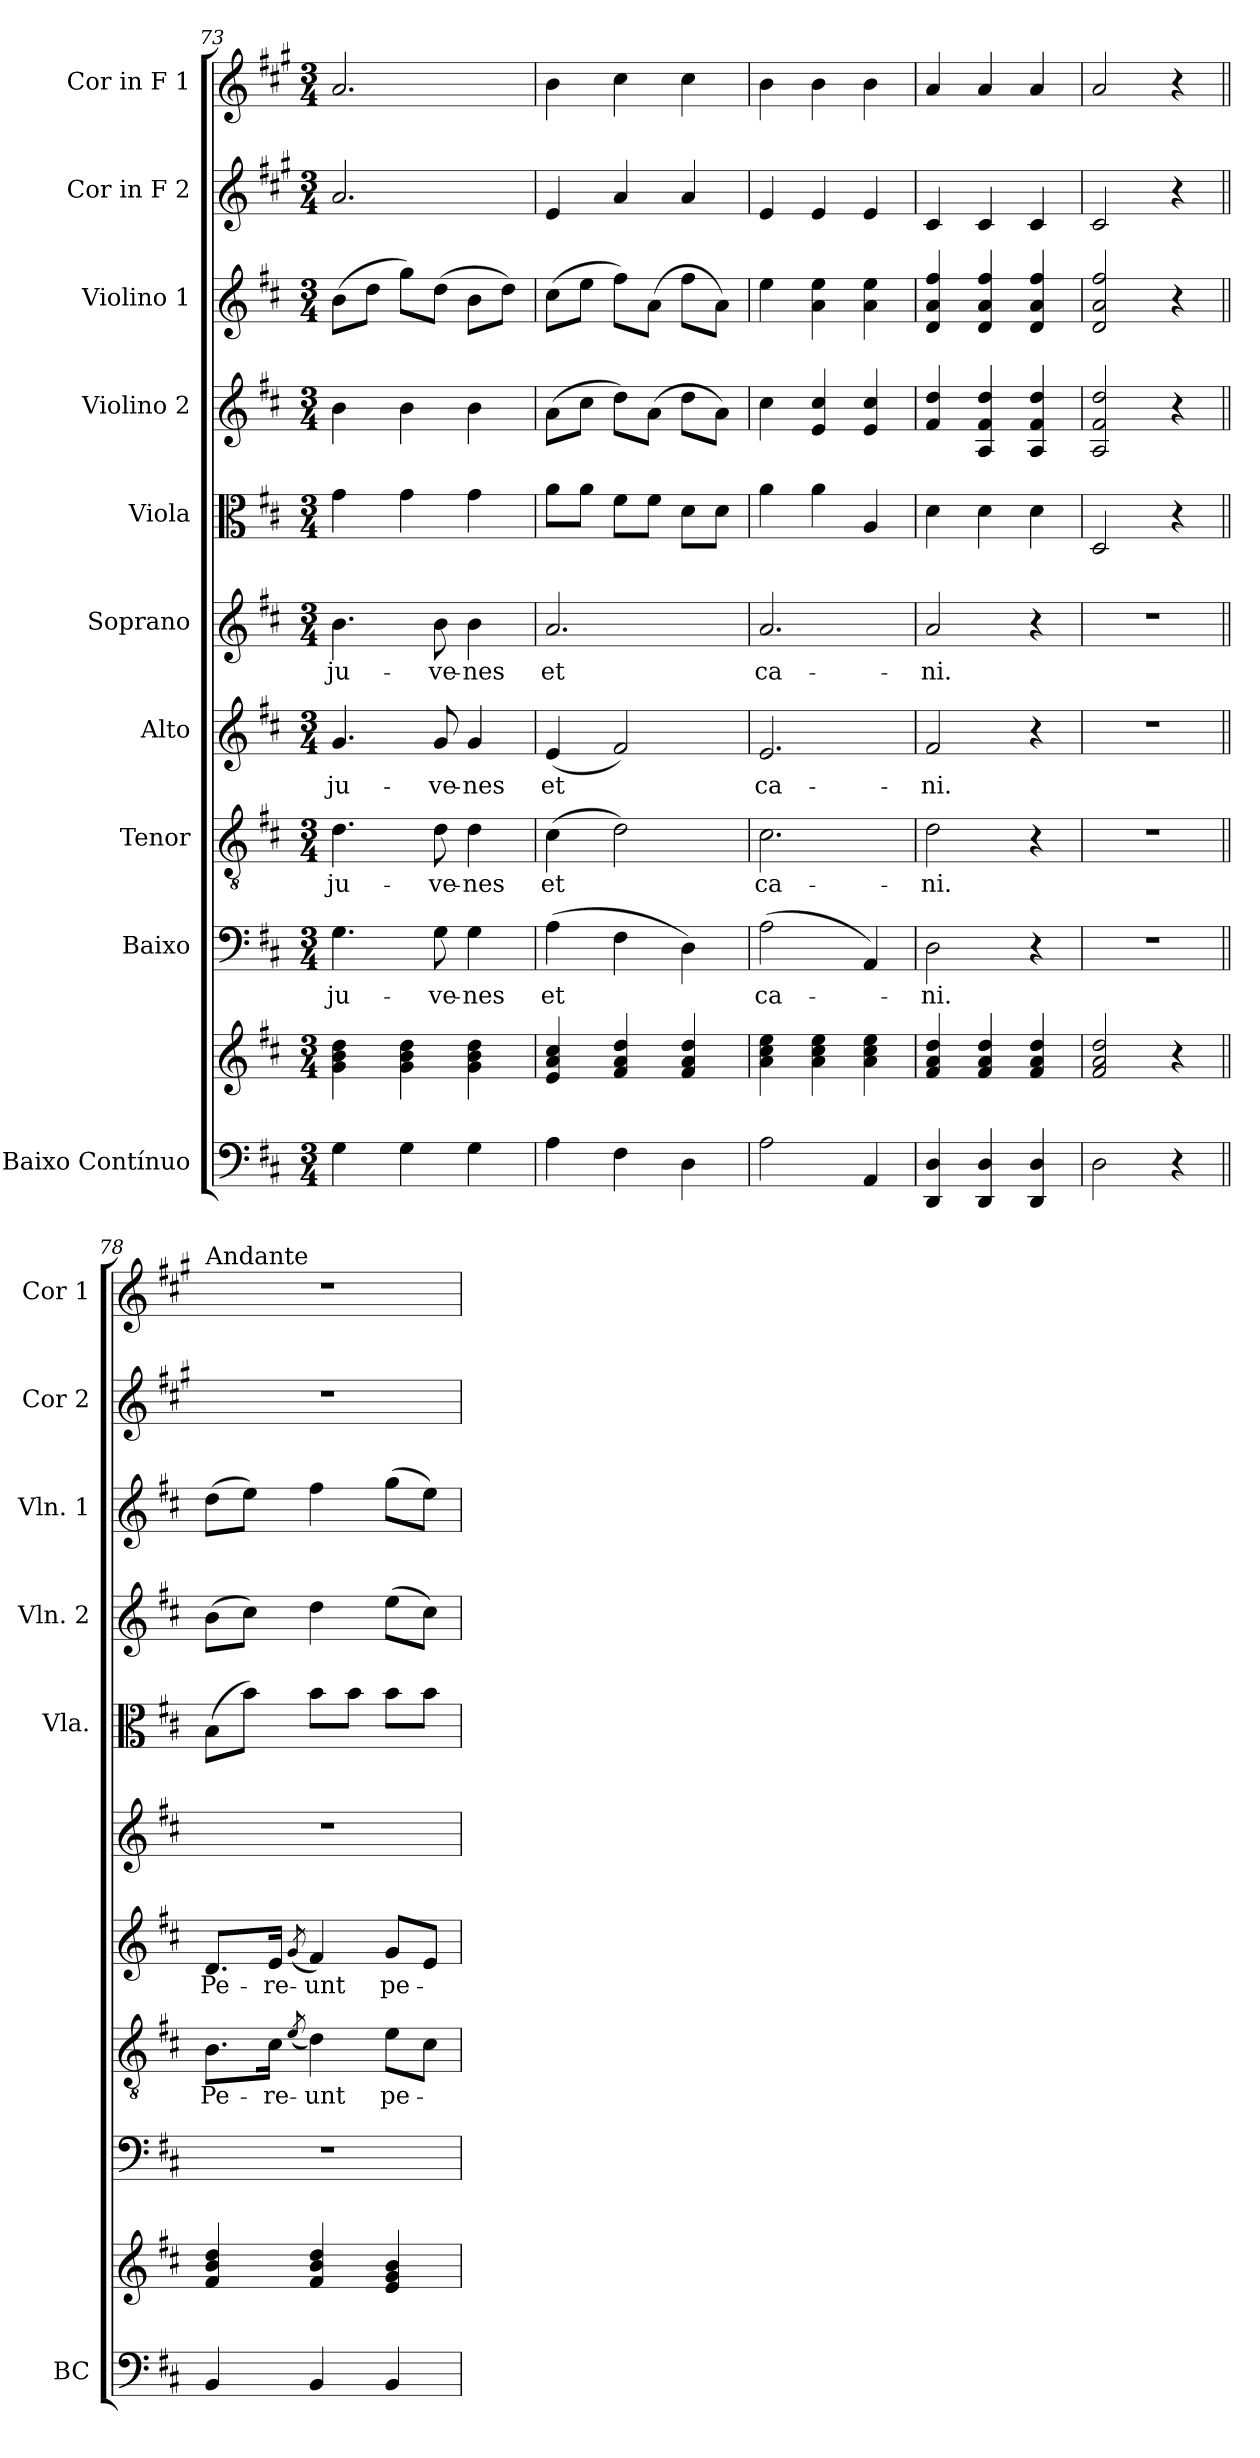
**kern	**kern	**kern	**text	**kern	**text	**kern	**text	**kern	**text	**kern	**kern	**kern	**kern	**kern
*part10	*part10	*part9	*part9	*part8	*part8	*part7	*part7	*part6	*part6	*part5	*part4	*part3	*part2	*part1
*staff11	*staff10	*staff9	*staff9	*staff8	*staff8	*staff7	*staff7	*staff6	*staff6	*staff5	*staff4	*staff3	*staff2	*staff1
*I"Baixo Contínuo	*	*I"Baixo	*	*I"Tenor	*	*I"Alto	*	*I"Soprano	*	*I"Viola	*I"Violino 2	*I"Violino 1	*I"Cor in F 2	*I"Cor in F 1
*I'BC	*	*	*	*	*	*	*	*	*	*I'Vla.	*I'Vln. 2	*I'Vln. 1	*I'Cor 2	*I'Cor 1
*clefF4	*clefG2	*clefF4	*	*clefGv2	*	*clefG2	*	*clefG2	*	*clefC3	*clefG2	*clefG2	*clefG2	*clefG2
*	*	*	*	*	*	*	*	*	*	*	*	*	*ITrd4c7	*ITrd4c7
*k[f#c#]	*k[f#c#]	*k[f#c#]	*	*k[f#c#]	*	*k[f#c#]	*	*k[f#c#]	*	*k[f#c#]	*k[f#c#]	*k[f#c#]	*k[f#c#]	*k[f#c#]
*D:	*D:	*D:	*	*D:	*	*D:	*	*D:	*	*D:	*D:	*D:	*D:	*D:
*M3/4	*M3/4	*M3/4	*	*M3/4	*	*M3/4	*	*M3/4	*	*M3/4	*M3/4	*M3/4	*M3/4	*M3/4
=73	=73	=73	=73	=73	=73	=73	=73	=73	=73	=73	=73	=73	=73	=73
4G\	4g\ 4b\ 4dd\	4.G\	ju-	4.d\	ju-	4.g/	ju-	4.b\	ju-	4g\	4b\	(8b\L	2.d/	2.d/
.	.	.	.	.	.	.	.	.	.	.	.	8dd\J	.	.
4G\	4g\ 4b\ 4dd\	.	.	.	.	.	.	.	.	4g\	4b\	8gg\L)	.	.
.	.	8G\	-ve-	8d\	-ve-	8g/	-ve-	8b\	-ve-	.	.	(8dd\J	.	.
4G\	4g\ 4b\ 4dd\	4G\	-nes	4d\	-nes	4g/	-nes	4b\	-nes	4g\	4b\	8b\L	.	.
.	.	.	.	.	.	.	.	.	.	.	.	8dd\J)	.	.
=74	=74	=74	=74	=74	=74	=74	=74	=74	=74	=74	=74	=74	=74	=74
4A\	4e/ 4a/ 4cc#/	(4A\	et	(4c#\	et	(4e/	et	2.a/	et	8a\L	(8a\L	(8cc#\L	4A/	4e\
.	.	.	.	.	.	.	.	.	.	8a\J	8cc#\J	8ee\J	.	.
4F#\	4f#/ 4a/ 4dd/	4F#\	.	2d\)	.	2f#/)	.	.	.	8f#\L	8dd\L)	8ff#\L)	4d/	4f#\
.	.	.	.	.	.	.	.	.	.	8f#\J	(8a\J	(8a\J	.	.
4D\	4f#/ 4a/ 4dd/	4D\)	.	.	.	.	.	.	.	8d\L	8dd\L	8ff#\L	4d/	4f#\
.	.	.	.	.	.	.	.	.	.	8d\J	8a\J)	8a\J)	.	.
=75	=75	=75	=75	=75	=75	=75	=75	=75	=75	=75	=75	=75	=75	=75
2A\	4a\ 4cc#\ 4ee\	(2A\	ca-	2.c#\	ca-	2.e/	ca-	2.a/	ca-	4a\	4cc#\	4ee\	4A/	4e\
.	4a\ 4cc#\ 4ee\	.	.	.	.	.	.	.	.	4a\	4e/ 4cc#/	4a\ 4ee\	4A/	4e\
4AA/	4a\ 4cc#\ 4ee\	4AA/)	.	.	.	.	.	.	.	4A/	4e/ 4cc#/	4a\ 4ee\	4A/	4e\
=76	=76	=76	=76	=76	=76	=76	=76	=76	=76	=76	=76	=76	=76	=76
4DD/ 4D/	4f#/ 4a/ 4dd/	2D\	-ni.	2d\	-ni.	2f#/	-ni.	2a/	-ni.	4d\	4f#/ 4dd/	4d/ 4a/ 4ff#/	4F#/	4d/
4DD/ 4D/	4f#/ 4a/ 4dd/	.	.	.	.	.	.	.	.	4d\	4A/ 4f#/ 4dd/	4d/ 4a/ 4ff#/	4F#/	4d/
4DD/ 4D/	4f#/ 4a/ 4dd/	4r	.	4r	.	4r	.	4r	.	4d\	4A/ 4f#/ 4dd/	4d/ 4a/ 4ff#/	4F#/	4d/
=77	=77	=77	=77	=77	=77	=77	=77	=77	=77	=77	=77	=77	=77	=77
2D\	2f#/ 2a/ 2dd/	2.r	.	2.r	.	2.r	.	2.r	.	2D/	2A/ 2f#/ 2dd/	2d/ 2a/ 2ff#/	2F#/	2d/
4r	4r	.	.	.	.	.	.	.	.	4r	4r	4r	4r	4r
!!LO:PB:g=z
=78||	=78||	=78||	=78||	=78||	=78||	=78||	=78||	=78||	=78||	=78||	=78||	=78||	=78||	=78||
!	!	!	!	!	!	!	!	!	!	!	!	!	!	!LO:TX:a:t=Andante
4BB/	4f#/ 4b/ 4dd/	2.r	.	8.B\L	Pe-	8.d/L	Pe-	2.r	.	(8B\L	(8b\L	(8dd\L	2.r	2.r
.	.	.	.	.	.	.	.	.	.	8b\J)	8cc#\J)	8ee\J)	.	.
.	.	.	.	16c#\Jk	-re-	16e/Jk	-re-	.	.	.	.	.	.	.
.	.	.	.	(8qe/	.	(8qg/	.	.	.	.	.	.	.	.
4BB/	4f#/ 4b/ 4dd/	.	.	4d\)	-unt	4f#/)	-unt	.	.	8b\L	4dd\	4ff#\	.	.
.	.	.	.	.	.	.	.	.	.	8b\J	.	.	.	.
4BB/	4e/ 4g/ 4b/	.	.	8e\L	pe-	8g/L	pe-	.	.	8b\L	(8ee\L	(8gg\L	.	.
.	.	.	.	8c#\J	.	8e/J	.	.	.	8b\J	8cc#\J)	8ee\J)	.	.
=	=	=	=	=	=	=	=	=	=	=	=	=	=	=
*-	*-	*-	*-	*-	*-	*-	*-	*-	*-	*-	*-	*-	*-	*-
